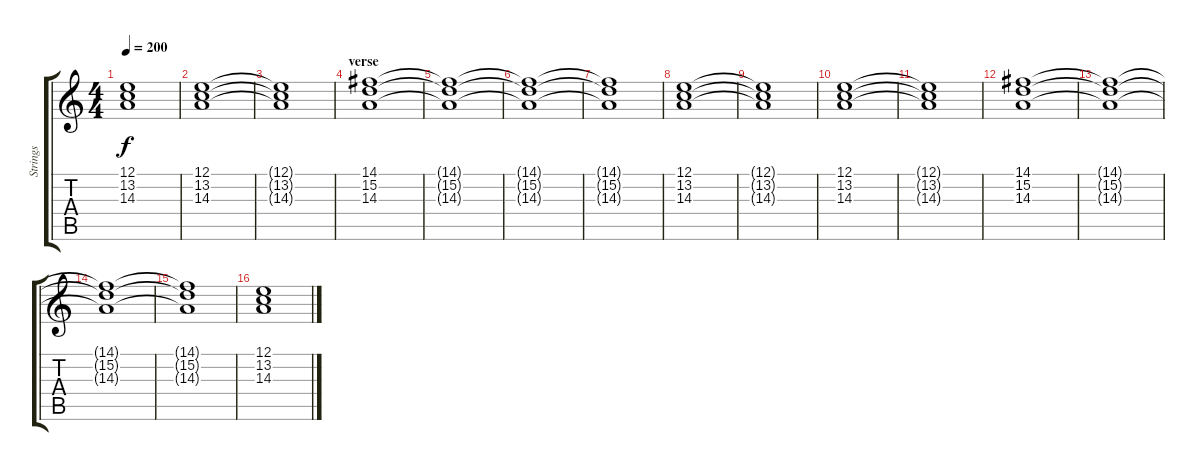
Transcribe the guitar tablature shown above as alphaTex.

\track ("Strings" "Strings") {instrument synthstrings1}
\staff {score tabs}
\tuning (E4 B3 G3 D3 A2 E2) {hide}
\ts (4 4)
\tempo 200
\clef g2
\ks c
(12.1{t} 13.2{t} 14.3{t}).1{dy f} |
(12.1 13.2 14.3).1 |
(12.1{t} 13.2{t} 14.3{t}).1 |
\section ("" "verse")
(14.1 15.2 14.3).1 |
(14.1{t} 15.2{t} 14.3{t}).1 |
(14.1{t} 15.2{t} 14.3{t}).1 |
(14.1{t} 15.2{t} 14.3{t}).1 |
(12.1 13.2 14.3).1 |
(12.1{t} 13.2{t} 14.3{t}).1 |
(12.1 13.2 14.3).1 |
(12.1{t} 13.2{t} 14.3{t}).1 |
(14.1 15.2 14.3).1 |
(14.1{t} 15.2{t} 14.3{t}).1 |
(14.1{t} 15.2{t} 14.3{t}).1 |
(14.1{t} 15.2{t} 14.3{t}).1 |
(12.1 13.2 14.3).1
